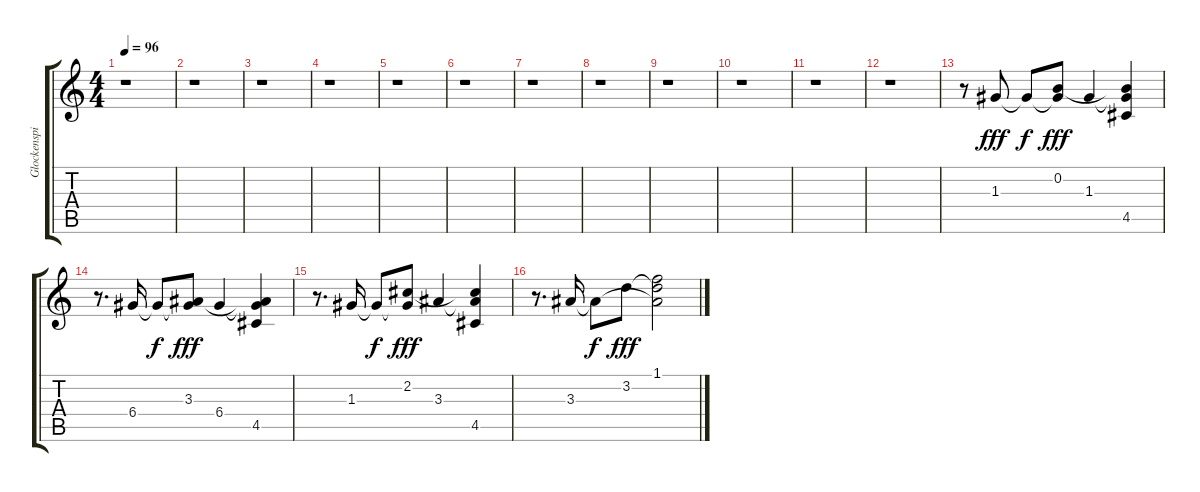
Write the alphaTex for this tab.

\track ("Glockenspiel" "Glockenspi") {instrument celesta}
\staff {score tabs}
\tuning (E5 B4 G4 D4 A3 E3) {hide}
\ts (4 4)
\tempo 96
\clef g2
\ks c
r.1{dy fff} |
r.1 |
r.1 |
r.1 |
r.1 |
r.1 |
r.1 |
r.1 |
r.1 |
r.1 |
r.1 |
r.1 |
r.8 1.3.8 1.3{t}.8{dy f} (0.2 1.3{t}).8{dy fff} 1.3.4 (0.2{t} 1.3{t} 4.5).4 |
r.8{d} 6.4.16 6.4{t}.8{dy f} (3.3 6.4{t}).8{dy fff} 6.4.4 (3.3{t} 6.4{t} 4.5).4 |
r.8{d} 1.3.16 1.3{t}.8{dy f} (2.2 1.3{t}).8{dy fff} 3.3.4 (2.2{t} 3.3{t} 4.5).4 |
r.8{d} 3.3.16 3.3{t}.8{dy f} 3.2.8{dy fff} (1.1 3.2{t} 3.3{t}).2
